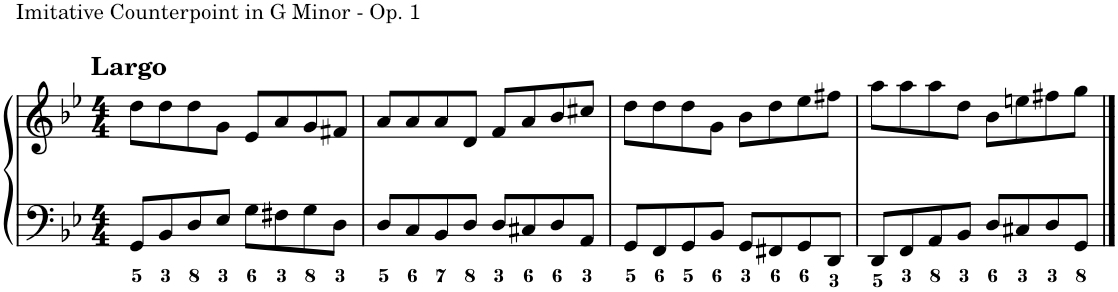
**kern	**kern
*part1	*part1
*staff2	*staff1
*I"Piano	*
*I'Pno.	*
*clefF4	*clefG2
*k[b-e-]	*k[b-e-]
*M4/4	*M4/4
=1	=1
!	!LO:TX:a:t=Imitative Counterpoint in G Minor - Op. 1
!	!LO:TX:a:B:t=Largo
!LO:TX:a:t=Imitative Counterpoint in G Minor - Op. 1	!
8GG/L	8dd\L
8BB-/	8dd\
8D/	8dd\
8E-/J	8g\J
8G\L	8e-/L
8F#X\	8a/
8G\	8g/
8D\J	8f#X/J
=2	=2
8D/L	8a/L
8C/	8a/
8BB-/	8a/
8D/J	8d/J
8D/L	8f/L
8C#X/	8a/
8D/	8b-/
8AA/J	8cc#X/J
=3	=3
8GG/L	8dd\L
8FF/	8dd\
8GG/	8dd\
8BB-/J	8g\J
8GG/L	8b-\L
8FF#X/	8dd\
8GG/	8ee-\
8DD/J	8ff#X\J
=4	=4
8DD/L	8aa\L
8FF/	8aa\
8AA/	8aa\
8BB-/J	8dd\J
8D/L	8b-\L
8C#X/	8een\
8D/	8ff#X\
8GG/J	8gg\J
==	==
*-	*-
